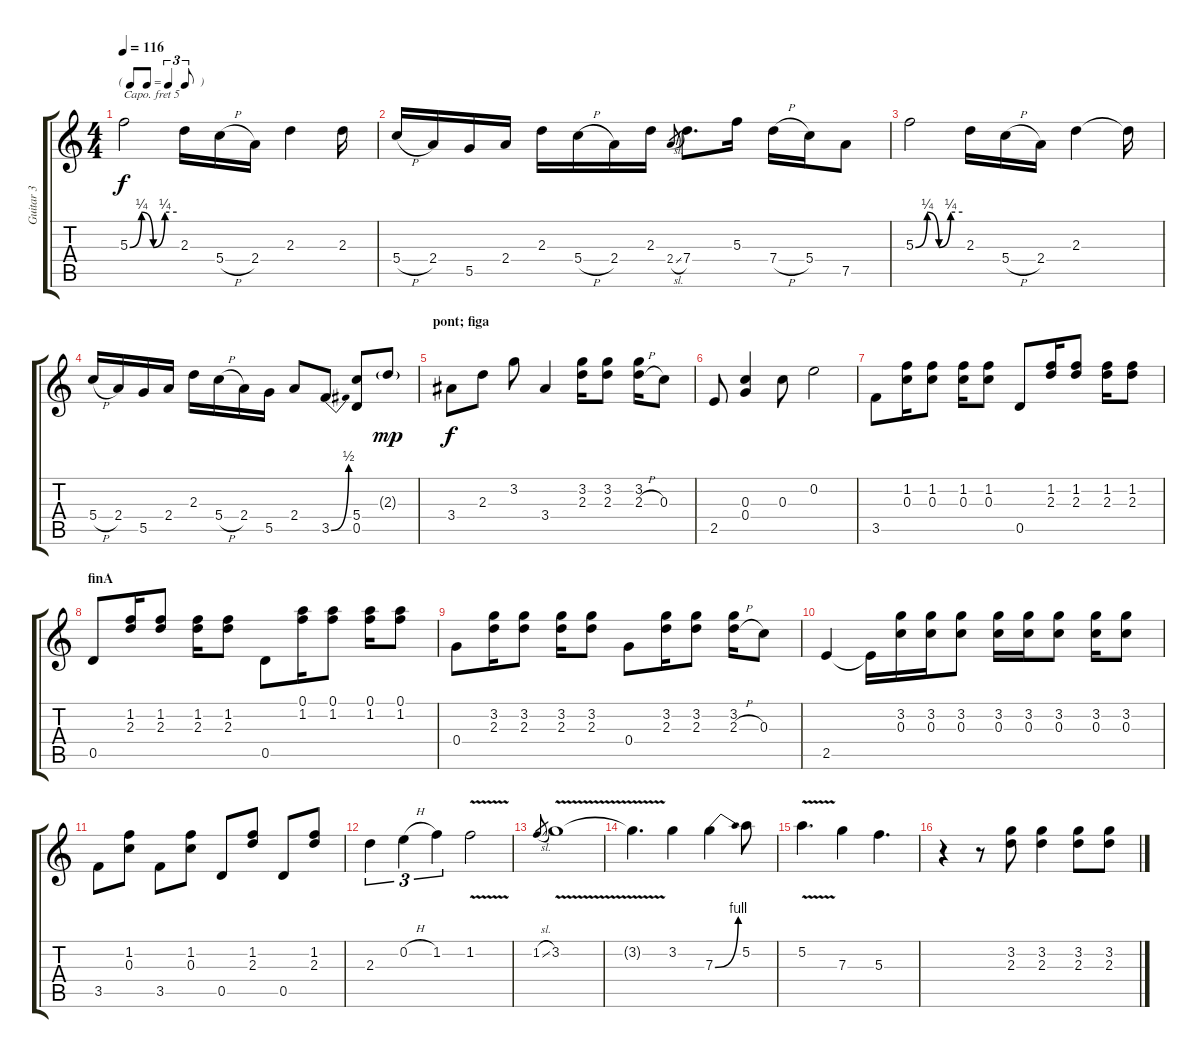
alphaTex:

\track ("Guitar 3" "Guitar 3") {instrument electricguitarclean}
\staff {score tabs}
\capo 5
\tuning (E4 B3 G3 D3 A2 E2) {hide}
\ts (4 4)
\tf triplet8th
\tempo 116
\clef g2
\ks c
5.3{be (custom 0 0 15 1 30 0 45 1 60 1)}.2{dy f} 2.3.16 5.4{h}.16 2.4.16 2.3.4 2.3.16 |
5.4{h}.16 2.4.16 5.5.16 2.4.16 2.3.16 5.4{h}.16 2.4.16 2.3.16 2.4{sl}.8{gr} 7.4.8{d} 5.3.16 7.4{h}.16 5.4.16 7.5.8 |
5.3{be (custom 0 0 15 1 30 0 45 1 60 1)}.2 2.3.16 5.4{h}.16 2.4.16 2.3.4 2.3{t}.16 |
5.4{h}.16 2.4.16 5.5.16 2.4.16 2.3.16 5.4{h}.16 2.4.16 5.5.16 2.4.8 3.5{be (bend 0 0 60 2)}.8 (5.4 0.5).8 2.3{g}.8{dy mp} |
\section ("" "pont; figa")
3.4.8{dy f} 2.3.8 3.2.8 3.4.4 (3.2 2.3).16 (3.2 2.3).8 (3.2 2.3{h}).16 0.3.8 |
2.5.8 (0.3 0.4).4 0.3.8 0.2.2 |
3.5.8{volume 8 instrument electricguitarclean} (1.2 0.3).16 (1.2 0.3).8 (1.2 0.3).16 (1.2 0.3).8 0.5.8 (1.2 2.3).16 (1.2 2.3).8 (1.2 2.3).16 (1.2 2.3).8 |
\section ("" "finA")
0.5.8 (1.2 2.3).16 (1.2 2.3).8 (1.2 2.3).16 (1.2 2.3).8 0.5.8 (0.1 1.2).16 (0.1 1.2).8 (0.1 1.2).16 (0.1 1.2).8 |
0.4.8 (3.2 2.3).16 (3.2 2.3).8 (3.2 2.3).16 (3.2 2.3).8 0.4.8 (3.2 2.3).16 (3.2 2.3).8 (3.2 2.3{h}).16 0.3.8 |
2.5.4 2.5{t}.16 (3.2 0.3).16 (3.2 0.3).16 (3.2 0.3).8 (3.2 0.3).16 (3.2 0.3).16 (3.2 0.3).8 (3.2 0.3).16 (3.2 0.3).8 |
3.5.8 (1.2 0.3).8 3.5.8 (1.2 0.3).8 0.5.8 (1.2 2.3).8 0.5.8 (1.2 2.3).8 |
2.3.4{tu (3 2) volume 13 instrument distortionguitar} 0.2{h}.4{tu (3 2)} 1.2.4{tu (3 2)} 1.2{v}.2 |
1.2{sl}.8{gr} 3.2{v}.1 |
3.2{t}.4{d} 3.2.4 7.3{be (bend 0 0 60 4)}.4 5.2.8 |
5.2{v}.4{d} 7.3.4 5.3.4{d} |
r.4 r.8 (3.2 2.3).8 (3.2 2.3).4 (3.2 2.3).8 (3.2 2.3).8
